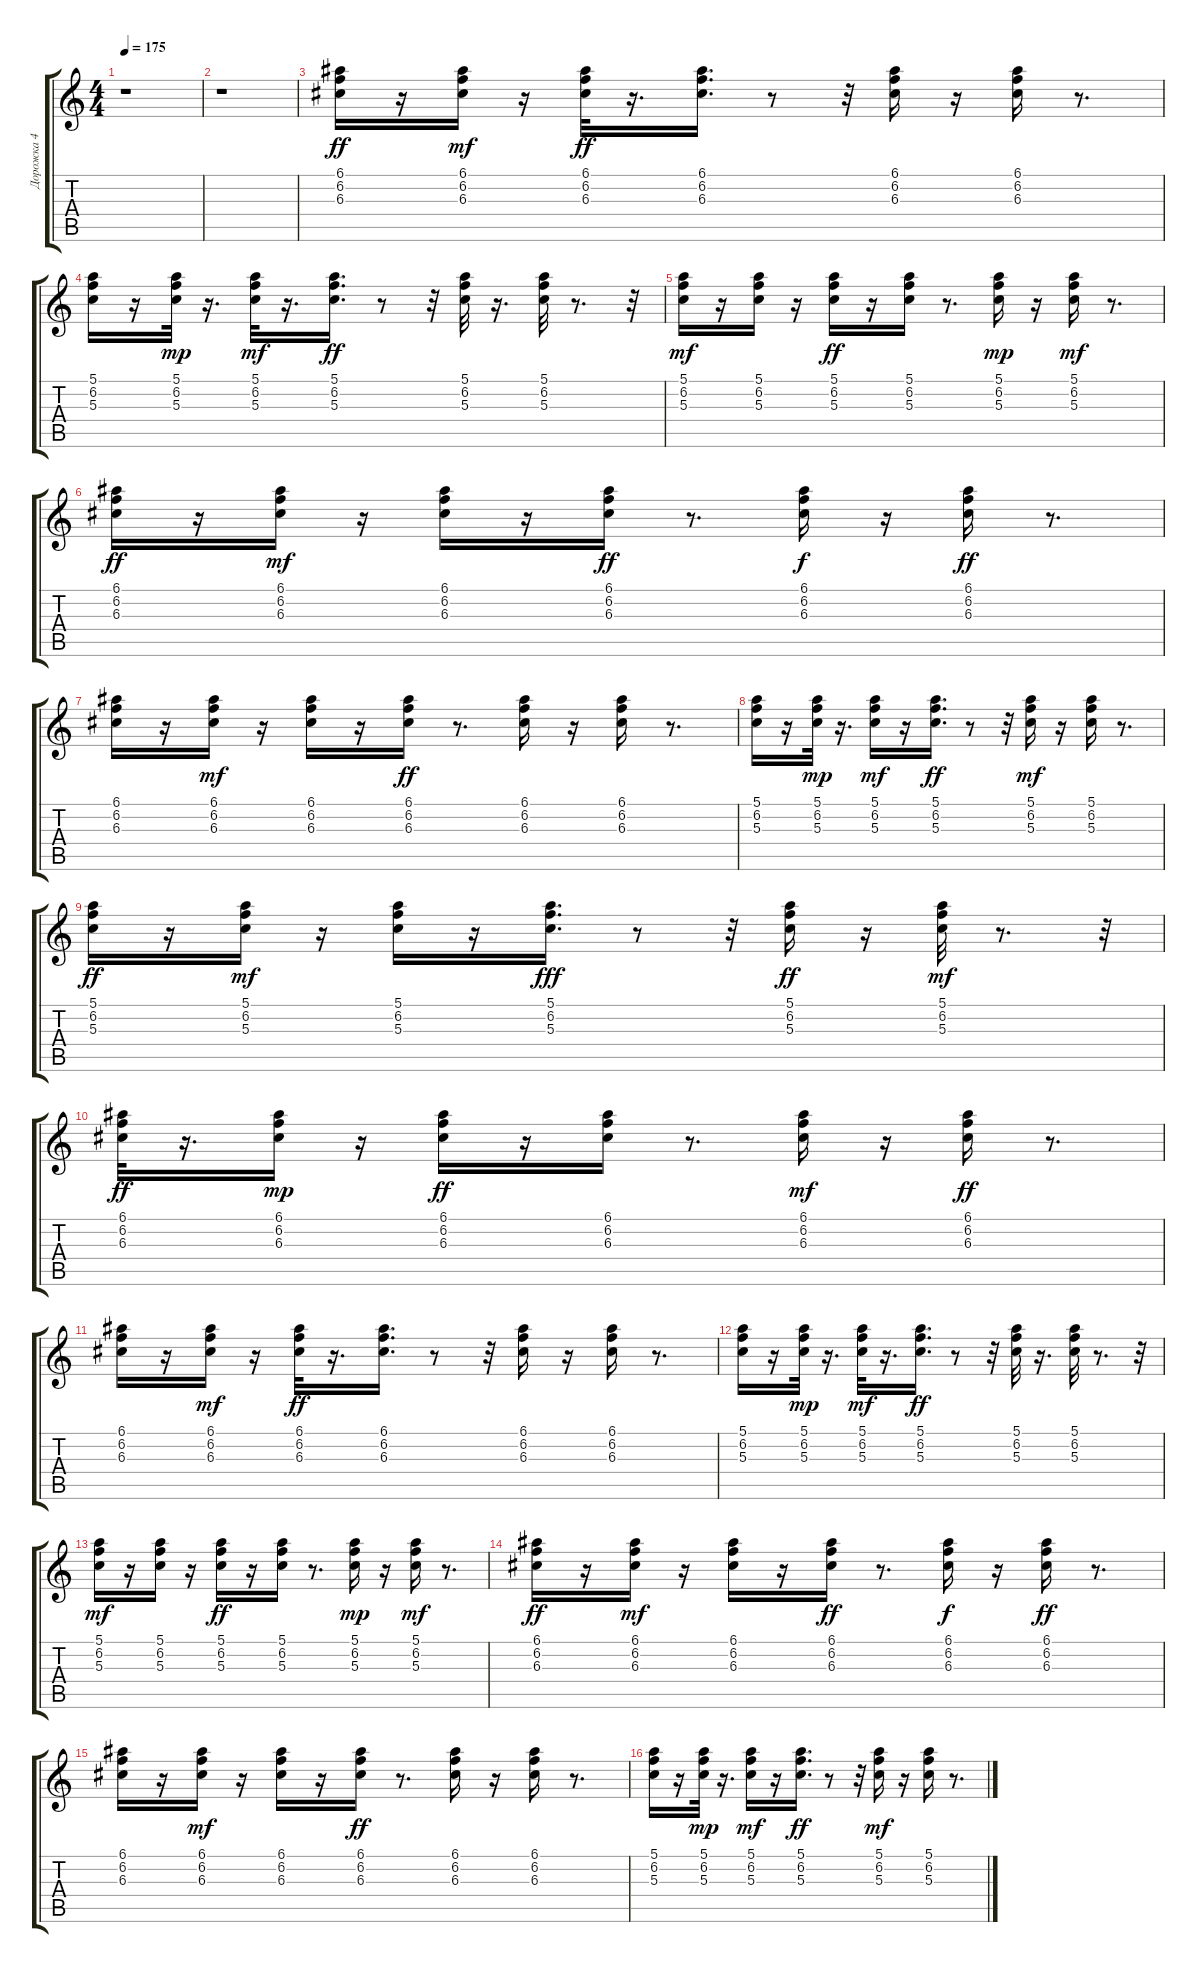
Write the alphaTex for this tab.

\track ("Дорожка 4" "Дорожка 4") {instrument acousticguitarsteel}
\staff {score tabs}
\tuning (E4 B3 G3 D3 A2 E2) {hide}
\ts (4 4)
\tempo 175
\clef g2
\ks c
r.1{dy ff} |
r.1 |
(6.1 6.2 6.3).16 r.16 (6.1 6.2 6.3).16{dy mf} r.16 (6.1 6.2 6.3).32{dy ff} r.16{d} (6.1 6.2 6.3).16{d} r.8 r.32 (6.1 6.2 6.3).16 r.16 (6.1 6.2 6.3).16 r.8{d} |
(5.1 6.2 5.3).16 r.16 (5.1 6.2 5.3).32{dy mp} r.16{d} (5.1 6.2 5.3).32{dy mf} r.16{d} (5.1 6.2 5.3).16{d dy ff} r.8 r.32 (5.1 6.2 5.3).32 r.16{d} (5.1 6.2 5.3).32 r.8{d} r.32 |
(5.1 6.2 5.3).16{dy mf} r.16 (5.1 6.2 5.3).16 r.16 (5.1 6.2 5.3).16{dy ff} r.16 (5.1 6.2 5.3).16 r.8{d} (5.1 6.2 5.3).16{dy mp} r.16 (5.1 6.2 5.3).16{dy mf} r.8{d} |
(6.1 6.2 6.3).16{dy ff} r.16 (6.1 6.2 6.3).16{dy mf} r.16 (6.1 6.2 6.3).16 r.16 (6.1 6.2 6.3).16{dy ff} r.8{d} (6.1 6.2 6.3).16{dy f} r.16 (6.1 6.2 6.3).16{dy ff} r.8{d} |
(6.1 6.2 6.3).16 r.16 (6.1 6.2 6.3).16{dy mf} r.16 (6.1 6.2 6.3).16 r.16 (6.1 6.2 6.3).16{dy ff} r.8{d} (6.1 6.2 6.3).16 r.16 (6.1 6.2 6.3).16 r.8{d} |
(5.1 6.2 5.3).16 r.16 (5.1 6.2 5.3).32{dy mp} r.16{d} (5.1 6.2 5.3).16{dy mf} r.16 (5.1 6.2 5.3).16{d dy ff} r.8 r.32 (5.1 6.2 5.3).16{dy mf} r.16 (5.1 6.2 5.3).16 r.8{d} |
(5.1 6.2 5.3).16{dy ff} r.16 (5.1 6.2 5.3).16{dy mf} r.16 (5.1 6.2 5.3).16 r.16 (5.1 6.2 5.3).16{d dy fff} r.8 r.32 (5.1 6.2 5.3).16{dy ff} r.16 (5.1 6.2 5.3).32{dy mf} r.8{d} r.32 |
(6.1 6.2 6.3).32{dy ff} r.16{d} (6.1 6.2 6.3).16{dy mp} r.16 (6.1 6.2 6.3).16{dy ff} r.16 (6.1 6.2 6.3).16 r.8{d} (6.1 6.2 6.3).16{dy mf} r.16 (6.1 6.2 6.3).16{dy ff} r.8{d} |
(6.1 6.2 6.3).16 r.16 (6.1 6.2 6.3).16{dy mf} r.16 (6.1 6.2 6.3).32{dy ff} r.16{d} (6.1 6.2 6.3).16{d} r.8 r.32 (6.1 6.2 6.3).16 r.16 (6.1 6.2 6.3).16 r.8{d} |
(5.1 6.2 5.3).16 r.16 (5.1 6.2 5.3).32{dy mp} r.16{d} (5.1 6.2 5.3).32{dy mf} r.16{d} (5.1 6.2 5.3).16{d dy ff} r.8 r.32 (5.1 6.2 5.3).32 r.16{d} (5.1 6.2 5.3).32 r.8{d} r.32 |
(5.1 6.2 5.3).16{dy mf} r.16 (5.1 6.2 5.3).16 r.16 (5.1 6.2 5.3).16{dy ff} r.16 (5.1 6.2 5.3).16 r.8{d} (5.1 6.2 5.3).16{dy mp} r.16 (5.1 6.2 5.3).16{dy mf} r.8{d} |
(6.1 6.2 6.3).16{dy ff} r.16 (6.1 6.2 6.3).16{dy mf} r.16 (6.1 6.2 6.3).16 r.16 (6.1 6.2 6.3).16{dy ff} r.8{d} (6.1 6.2 6.3).16{dy f} r.16 (6.1 6.2 6.3).16{dy ff} r.8{d} |
(6.1 6.2 6.3).16 r.16 (6.1 6.2 6.3).16{dy mf} r.16 (6.1 6.2 6.3).16 r.16 (6.1 6.2 6.3).16{dy ff} r.8{d} (6.1 6.2 6.3).16 r.16 (6.1 6.2 6.3).16 r.8{d} |
(5.1 6.2 5.3).16 r.16 (5.1 6.2 5.3).32{dy mp} r.16{d} (5.1 6.2 5.3).16{dy mf} r.16 (5.1 6.2 5.3).16{d dy ff} r.8 r.32 (5.1 6.2 5.3).16{dy mf} r.16 (5.1 6.2 5.3).16 r.8{d}
